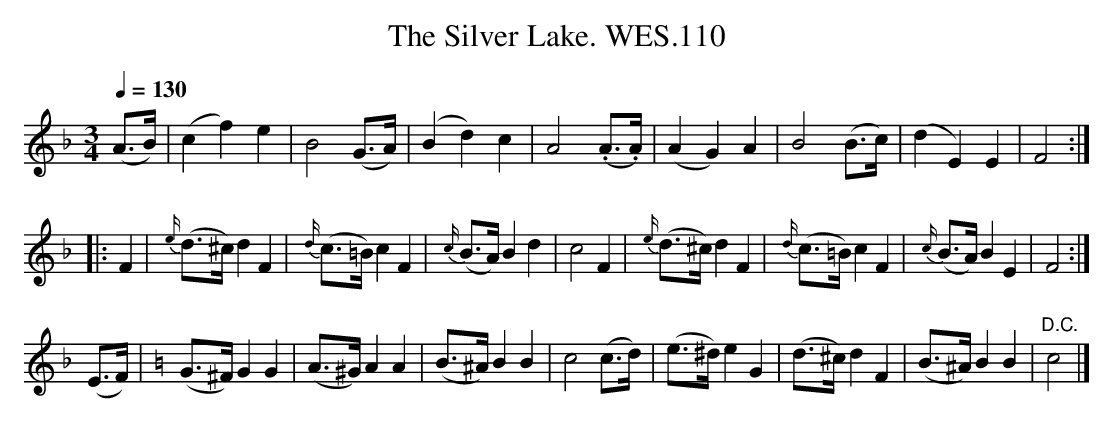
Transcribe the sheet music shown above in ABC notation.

X:1
T:Silver Lake. WES.110, The
M:3/4
L:1/8
Q:1/4=130
K:F
(A>B)|(c2f2)e2|B4(G>A)|(B2d2)c2|A4(.A>.A)|(A2G2)A2|B4(B>c)|(d2E2)E2|F4:|
|:F2|{e/}(d>^c)d2 F2|{d/}(c>=B)c2 F2|{c/}(B>A)B2d2|c4F2|{e/}(d>^c)d2 F2|{d/}(c>=B)c2 F2|{c/}(B>A)B2E2|F4:|
(E>F)|\
K:C
(G>^F)G2G2|(A>^G)A2A2|(B>^A)B2B2|c4(c>d)|(e>^d)e2G2|(d>^c)d2F2|(B>^A)B2B2|"D.C."c4|]
